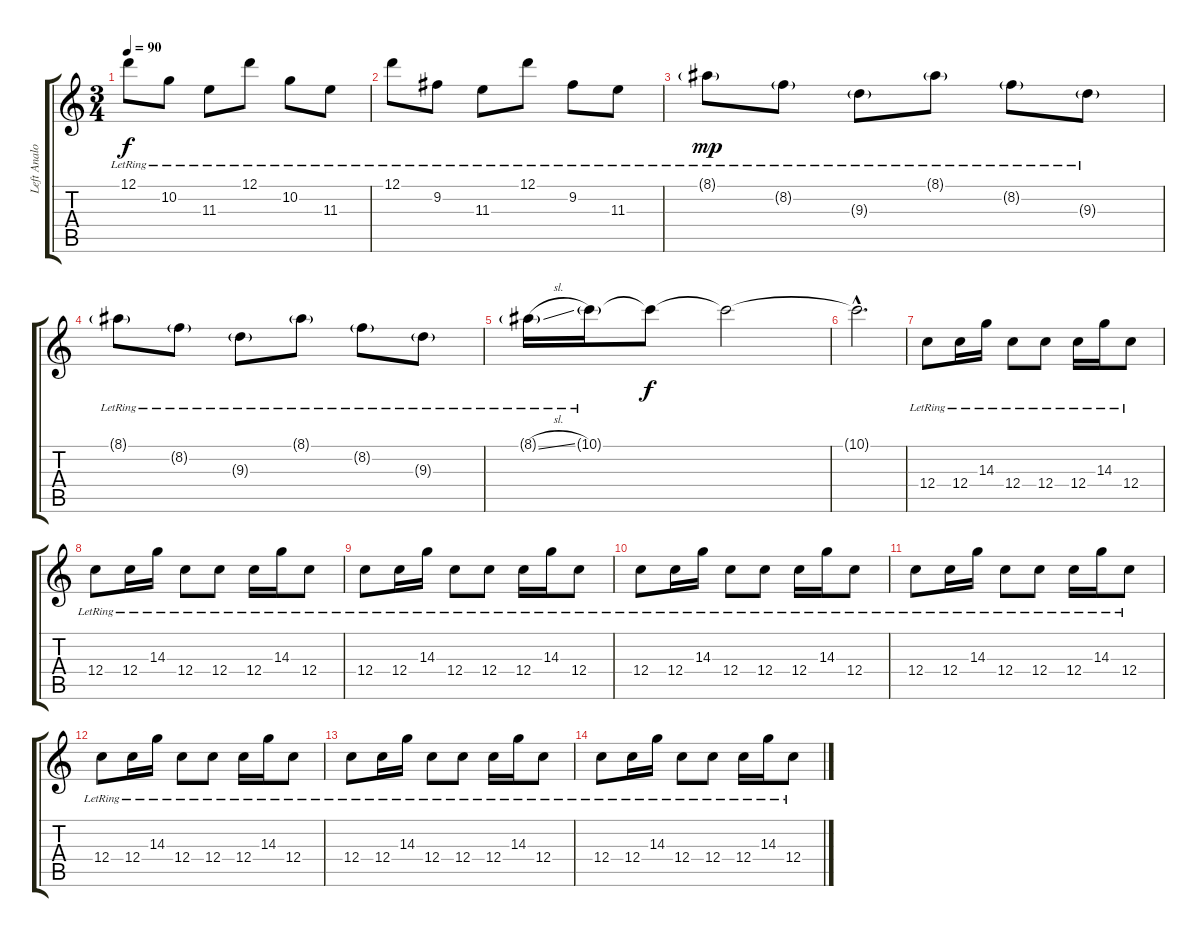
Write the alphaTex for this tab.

\track ("Left Analog Stick" "Left Analo") {instrument distortionguitar}
\staff {score tabs}
\tuning (D4 A3 F3 C3 G2 C2) {hide}
\ts (3 4)
\tempo 90
\clef g2
\ks c
12.1{lr}.8{dy f} 10.2{lr}.8 11.3{lr}.8 12.1{lr}.8 10.2{lr}.8 11.3{lr}.8 |
12.1{lr}.8 9.2{lr}.8 11.3{lr}.8 12.1{lr}.8 9.2{lr}.8 11.3{lr}.8 |
8.1{g lr}.8{dy mp} 8.2{g lr}.8 9.3{g lr}.8 8.1{g lr}.8 8.2{g lr}.8 9.3{g lr}.8 |
8.1{g lr}.8 8.2{g lr}.8 9.3{g lr}.8 8.1{g lr}.8 8.2{g lr}.8 9.3{g lr}.8 |
8.1{sl g lr}.16 10.1{g lr}.16 10.1{t}.8{dy f} 10.1{t}.2 |
10.1{hac t}.2{d} |
12.4{lr}.8 12.4{lr}.16 14.3{lr}.16 12.4{lr}.8 12.4{lr}.8 12.4{lr}.16 14.3{lr}.16 12.4{lr}.8 |
12.4{lr}.8 12.4{lr}.16 14.3{lr}.16 12.4{lr}.8 12.4{lr}.8 12.4{lr}.16 14.3{lr}.16 12.4{lr}.8 |
12.4{lr}.8 12.4{lr}.16 14.3{lr}.16 12.4{lr}.8 12.4{lr}.8 12.4{lr}.16 14.3{lr}.16 12.4{lr}.8 |
12.4{lr}.8 12.4{lr}.16 14.3{lr}.16 12.4{lr}.8 12.4{lr}.8 12.4{lr}.16 14.3{lr}.16 12.4{lr}.8 |
12.4{lr}.8 12.4{lr}.16 14.3{lr}.16 12.4{lr}.8 12.4{lr}.8 12.4{lr}.16 14.3{lr}.16 12.4{lr}.8 |
12.4{lr}.8 12.4{lr}.16 14.3{lr}.16 12.4{lr}.8 12.4{lr}.8 12.4{lr}.16 14.3{lr}.16 12.4{lr}.8 |
12.4{lr}.8 12.4{lr}.16 14.3{lr}.16 12.4{lr}.8 12.4{lr}.8 12.4{lr}.16 14.3{lr}.16 12.4{lr}.8 |
12.4{lr}.8 12.4{lr}.16 14.3{lr}.16 12.4{lr}.8 12.4{lr}.8 12.4{lr}.16 14.3{lr}.16 12.4{lr}.8
